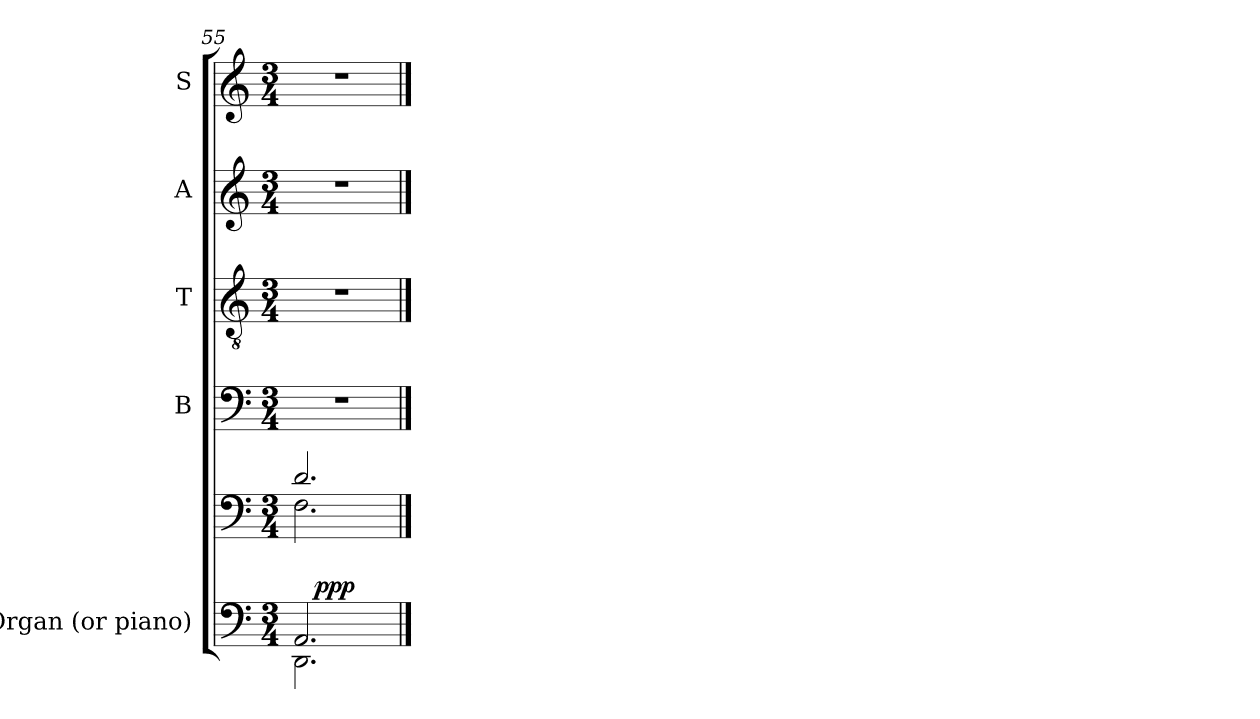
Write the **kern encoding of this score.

**kern	**kern	**dynam	**kern	**kern	**kern	**kern
*part5	*part5	*part5	*part4	*part3	*part2	*part1
*staff6	*staff5	*staff5/6	*staff4	*staff3	*staff2	*staff1
*I"Organ (or piano)	*	*	*I"B	*I"T	*I"A	*I"S
*	*	*	*I'B	*I'T	*I'A	*I'S
*clefF4	*clefF4	*	*clefF4	*clefGv2	*clefG2	*clefG2
*k[]	*k[]	*	*k[]	*k[]	*k[]	*k[]
*C:	*C:	*	*C:	*C:	*C:	*C:
*M3/4	*M3/4	*	*M3/4	*M3/4	*M3/4	*M3/4
=55	=55	=55	=55	=55	=55	=55
*^	*^	*	*	*	*	*
!	!	!	!	!	!LO:N:vis=1	!LO:N:vis=1	!LO:N:vis=1	!LO:N:vis=1
*	*^	*	*	*	*	*	*	*
2.AA/	2.DD\	24ryy	2.d/	2.F\	.	2.r	2.r	2.r	2.r
.	.	96ryy	.	.	.	.	.	.	.
!	!	!	!	!	!LO:DY:a=2	!	!	!	!
.	.	3%2ryy	.	.	ppp	.	.	.	.
.	.	48.ryy	.	.	.	.	.	.	.
*v	*v	*v	*	*	*	*	*	*	*
*	*v	*v	*	*	*	*	*
==	==	==	==	==	==	==
*-	*-	*-	*-	*-	*-	*-
